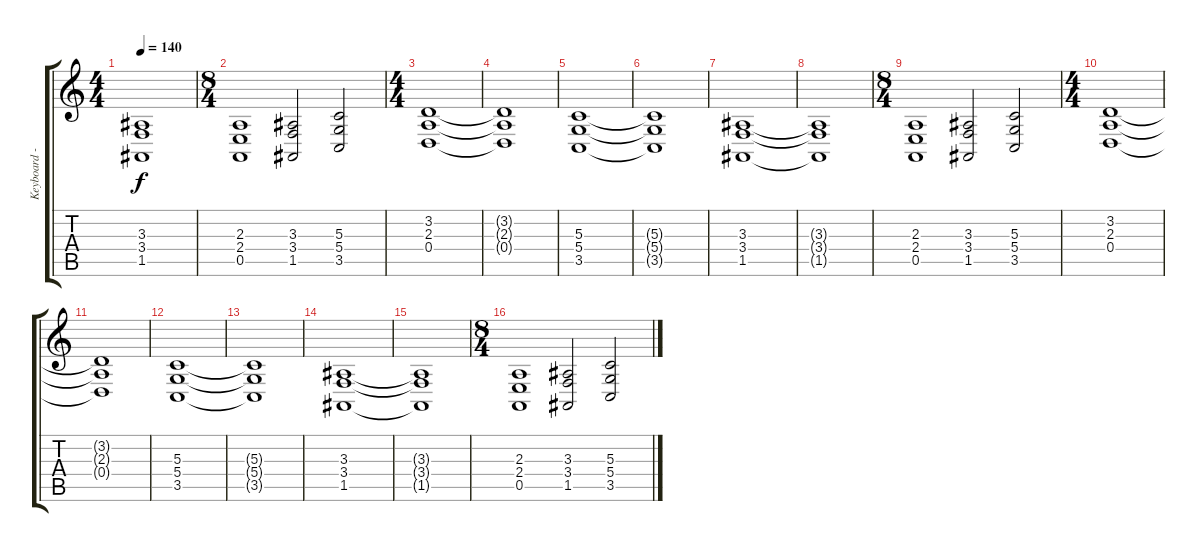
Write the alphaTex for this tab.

\track ("Keyboard - Choir" "Keyboard -") {instrument choiraahs}
\staff {score tabs}
\tuning (E4 B3 G3 D3 A2 E2) {hide}
\ts (4 4)
\tempo 140
\clef g2
\ks c
(3.3{t} 3.4{t} 1.5{t}).1{dy f} |
\ts (8 4)
(2.3 2.4 0.5).1 (3.3 3.4 1.5).2 (5.3 5.4 3.5).2 |
\ts (4 4)
(3.2 2.3 0.4).1 |
(3.2{t} 2.3{t} 0.4{t}).1 |
(5.3 5.4 3.5).1 |
(5.3{t} 5.4{t} 3.5{t}).1 |
(3.3 3.4 1.5).1 |
(3.3{t} 3.4{t} 1.5{t}).1 |
\ts (8 4)
(2.3 2.4 0.5).1 (3.3 3.4 1.5).2 (5.3 5.4 3.5).2 |
\ts (4 4)
(3.2 2.3 0.4).1 |
(3.2{t} 2.3{t} 0.4{t}).1 |
(5.3 5.4 3.5).1 |
(5.3{t} 5.4{t} 3.5{t}).1 |
(3.3 3.4 1.5).1 |
(3.3{t} 3.4{t} 1.5{t}).1 |
\ts (8 4)
(2.3 2.4 0.5).1 (3.3 3.4 1.5).2 (5.3 5.4 3.5).2
